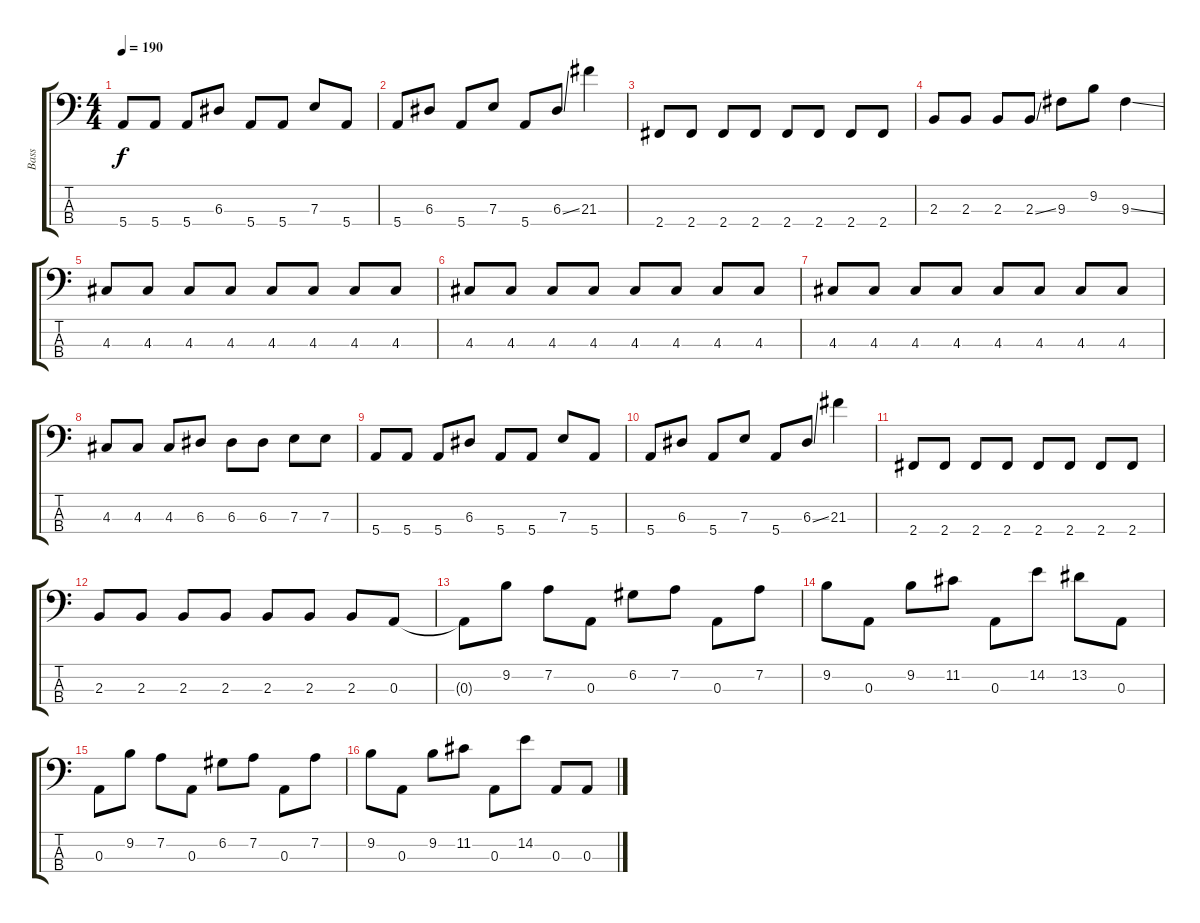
\track ("Bass" "Bass") {instrument electricbasspick}
\staff {score tabs}
\tuning (G2 D2 A1 E1) {hide}
\ts (4 4)
\tempo 190
\clef f4
\ks c
5.4.8{dy f} 5.4.8 5.4.8 6.3.8 5.4.8 5.4.8 7.3.8 5.4.8 |
5.4.8 6.3.8 5.4.8 7.3.8 5.4.8 6.3{ss}.8 21.3.4 |
2.4.8 2.4.8 2.4.8 2.4.8 2.4.8 2.4.8 2.4.8 2.4.8 |
2.3.8 2.3.8 2.3.8 2.3{ss}.8 9.3.8 9.2.8 9.3{ss}.4 |
4.3.8 4.3.8 4.3.8 4.3.8 4.3.8 4.3.8 4.3.8 4.3.8 |
4.3.8 4.3.8 4.3.8 4.3.8 4.3.8 4.3.8 4.3.8 4.3.8 |
4.3.8 4.3.8 4.3.8 4.3.8 4.3.8 4.3.8 4.3.8 4.3.8 |
4.3.8 4.3.8 4.3.8 6.3.8 6.3.8 6.3.8 7.3.8 7.3.8 |
5.4.8 5.4.8 5.4.8 6.3.8 5.4.8 5.4.8 7.3.8 5.4.8 |
5.4.8 6.3.8 5.4.8 7.3.8 5.4.8 6.3{ss}.8 21.3.4 |
2.4.8 2.4.8 2.4.8 2.4.8 2.4.8 2.4.8 2.4.8 2.4.8 |
2.3.8 2.3.8 2.3.8 2.3.8 2.3.8 2.3.8 2.3.8 0.3.8 |
0.3{t}.8 9.2.8 7.2.8 0.3.8 6.2.8 7.2.8 0.3.8 7.2.8 |
9.2.8 0.3.8 9.2.8 11.2.8 0.3.8 14.2.8 13.2.8 0.3.8 |
0.3.8 9.2.8 7.2.8 0.3.8 6.2.8 7.2.8 0.3.8 7.2.8 |
9.2.8 0.3.8 9.2.8 11.2.8 0.3.8 14.2.8 0.3.8 0.3.8
